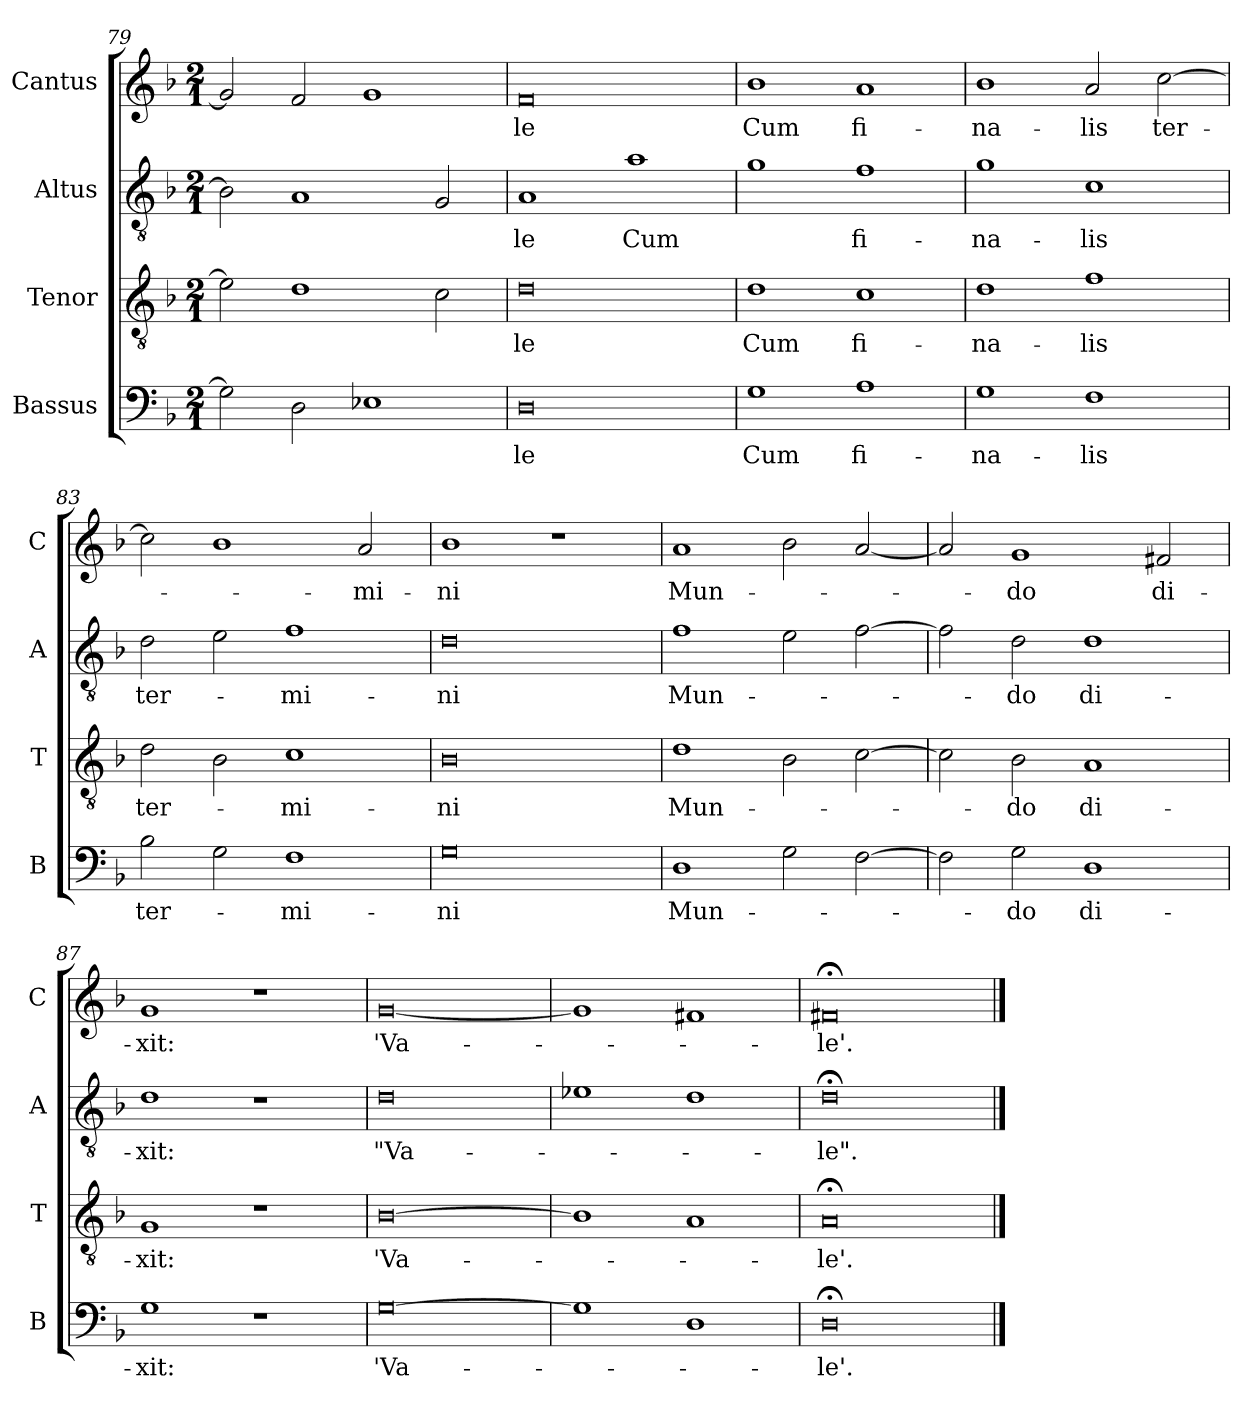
**kern	**text	**kern	**text	**kern	**text	**kern	**text
*part4	*part4	*part3	*part3	*part2	*part2	*part1	*part1
*staff4	*staff4	*staff3	*staff3	*staff2	*staff2	*staff1	*staff1
*I"Bassus	*	*I"Tenor	*	*I"Altus	*	*I"Cantus	*
*I'B	*	*I'T	*	*I'A	*	*I'C	*
*clefF4	*	*clefGv2	*	*clefGv2	*	*clefG2	*
*k[b-]	*	*k[b-]	*	*k[b-]	*	*k[b-]	*
*M2/1	*	*M2/1	*	*M2/1	*	*M2/1	*
=79	=79	=79	=79	=79	=79	=79	=79
2G]	.	2e-]	.	2B-]	.	2g]	.
2D	.	1d	.	1A	.	2f	.
1E-X	.	.	.	.	.	1g	.
.	.	2c	.	2G	.	.	.
=80	=80	=80	=80	=80	=80	=80	=80
0D	-le	0d	-le	1A	-le	0f	-le
.	.	.	.	1a	Cum	.	.
=81	=81	=81	=81	=81	=81	=81	=81
1G	Cum	1d	Cum	1g	.	1b-	Cum
1A	fi-	1c	fi-	1f	fi-	1a	fi-
!!LO:LB:g=z
=82	=82	=82	=82	=82	=82	=82	=82
1G	-na-	1d	-na-	1g	-na-	1b-	-na-
1F	-lis	1f	-lis	1c	-lis	2a	-lis
.	.	.	.	.	.	[2cc	ter-
=83	=83	=83	=83	=83	=83	=83	=83
2B-	ter-	2d	ter-	2d	ter-	2cc]	.
2G	.	2B-	.	2e	.	1b-	.
1F	-mi-	1c	-mi-	1f	-mi-	.	.
.	.	.	.	.	.	2a	-mi-
=84	=84	=84	=84	=84	=84	=84	=84
0G	-ni	0B-	-ni	0d	-ni	1b-	-ni
.	.	.	.	.	.	1r	.
=85	=85	=85	=85	=85	=85	=85	=85
1D	Mun-	1d	Mun-	1f	Mun-	1a	Mun-
2G	.	2B-	.	2e	.	2b-	.
[2F	.	[2c	.	[2f	.	[2a	.
!!LO:LB:g=z
=86	=86	=86	=86	=86	=86	=86	=86
2F]	.	2c]	.	2f]	.	2a]	.
2G	-do	2B-	-do	2d	-do	1g	-do
1D	di-	1A	di-	1d	di-	.	.
.	.	.	.	.	.	2f#X	di-
=87	=87	=87	=87	=87	=87	=87	=87
1G	-xit:	1G	-xit:	1d	-xit:	1g	-xit:
1r	.	1r	.	1r	.	1r	.
=88	=88	=88	=88	=88	=88	=88	=88
[0G	'Va-	[0B-	'Va-	0d	"Va-	[0g	'Va-
=89	=89	=89	=89	=89	=89	=89	=89
1G]	.	1B-]	.	1e-X	.	1g]	.
1D	.	1A	.	1d	.	1f#X	.
=90	=90	=90	=90	=90	=90	=90	=90
0D;<	-le'.	0A;<	-le'.	0d;<	-le".	0f#X;<	-le'.
==	==	==	==	==	==	==	==
*-	*-	*-	*-	*-	*-	*-	*-
